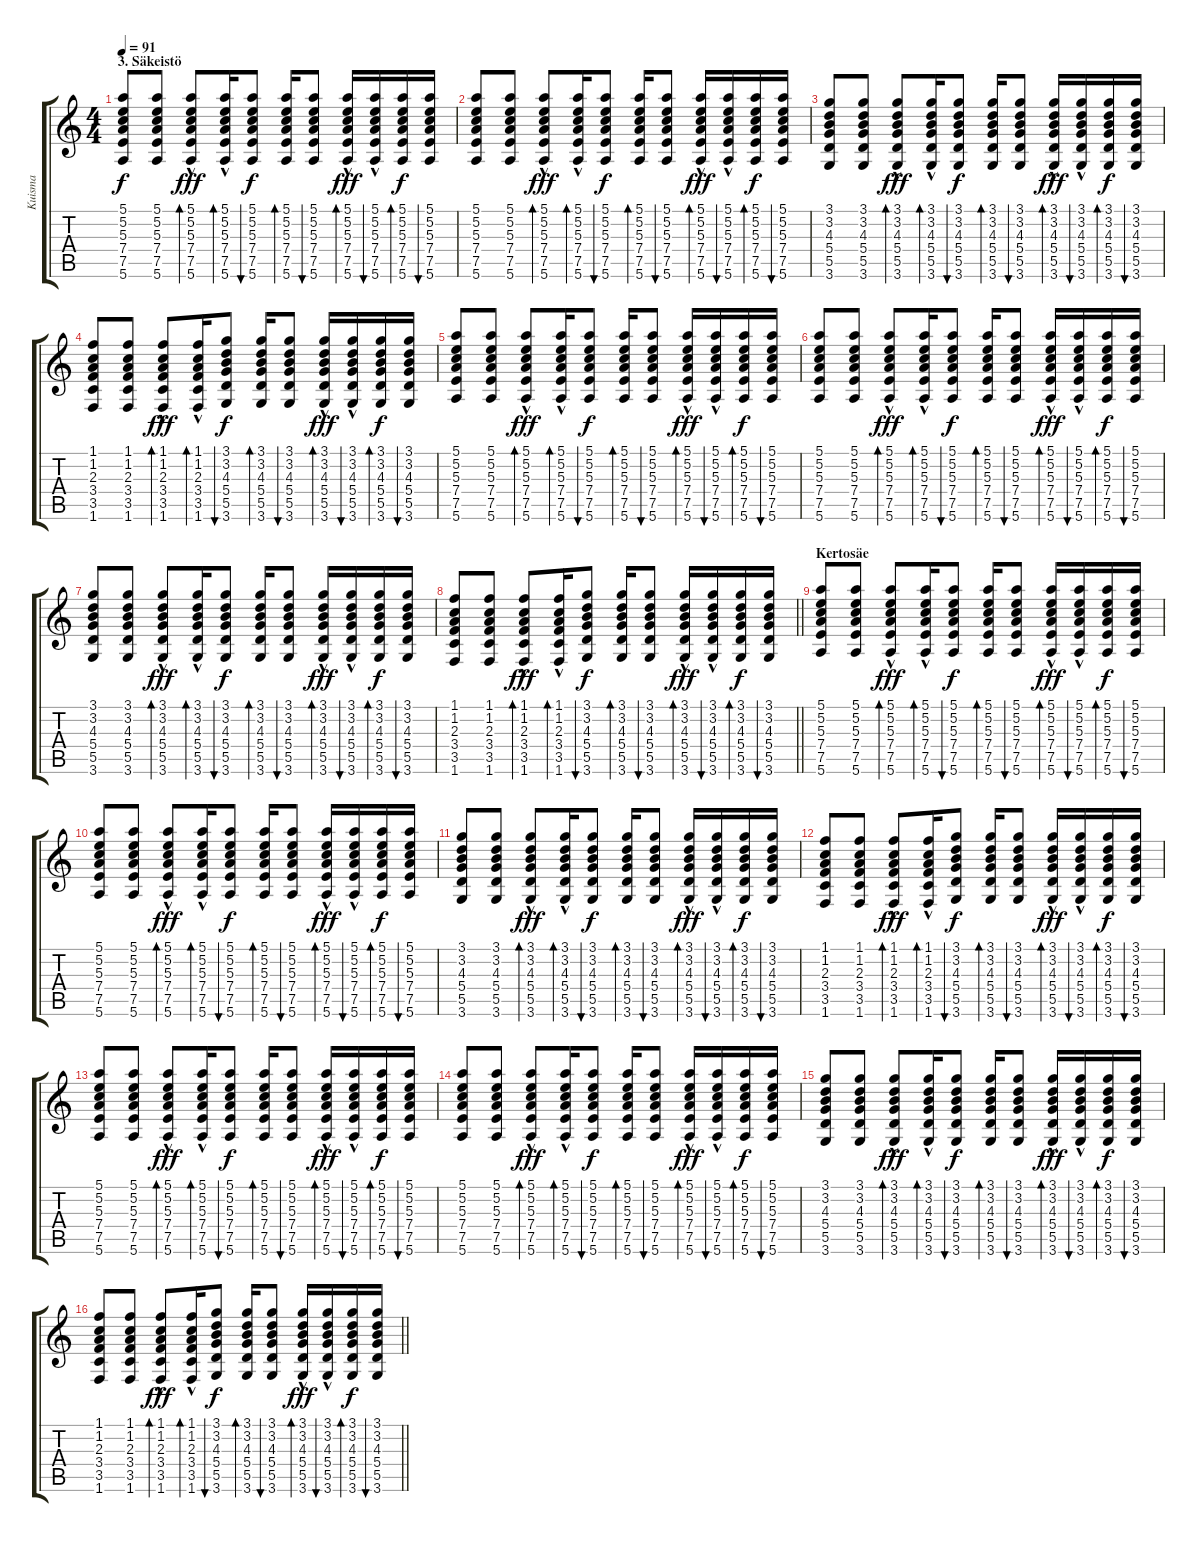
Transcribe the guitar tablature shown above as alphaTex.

\track ("Kuisma" "Kuisma") {instrument acousticguitarsteel}
\staff {score tabs}
\tuning (E4 B3 G3 D3 A2 E2) {hide}
\ts (4 4)
\section ("" "3. Säkeistö")
\tempo 91
\clef g2
\ks c
(5.1 5.2 5.3 7.4 7.5 5.6).8{dy f} (5.1 5.2 5.3 7.4 7.5 5.6).8 (5.1{hac} 5.2{hac} 5.3{hac} 7.4{hac} 7.5{hac} 5.6{hac}).8{bd 30 dy fff} (5.1{hac} 5.2{hac} 5.3{hac} 7.4{hac} 7.5{hac} 5.6{hac}).16{bd 30} (5.1 5.2 5.3 7.4 7.5 5.6).8{bu 30 dy f} (5.1 5.2 5.3 7.4 7.5 5.6).16{bd 30} (5.1 5.2 5.3 7.4 7.5 5.6).8{bu 30} (5.1{hac} 5.2{hac} 5.3{hac} 7.4{hac} 7.5{hac} 5.6{hac}).16{bd 30 dy fff} (5.1{hac} 5.2{hac} 5.3{hac} 7.4{hac} 7.5{hac} 5.6{hac}).16{bu 30} (5.1 5.2 5.3 7.4 7.5 5.6).16{bd 30 dy f} (5.1 5.2 5.3 7.4 7.5 5.6).16{bu 30} |
(5.1 5.2 5.3 7.4 7.5 5.6).8 (5.1 5.2 5.3 7.4 7.5 5.6).8 (5.1{hac} 5.2{hac} 5.3{hac} 7.4{hac} 7.5{hac} 5.6{hac}).8{bd 30 dy fff} (5.1{hac} 5.2{hac} 5.3{hac} 7.4{hac} 7.5{hac} 5.6{hac}).16{bd 30} (5.1 5.2 5.3 7.4 7.5 5.6).8{bu 30 dy f} (5.1 5.2 5.3 7.4 7.5 5.6).16{bd 30} (5.1 5.2 5.3 7.4 7.5 5.6).8{bu 30} (5.1{hac} 5.2{hac} 5.3{hac} 7.4{hac} 7.5{hac} 5.6{hac}).16{bd 30 dy fff} (5.1{hac} 5.2{hac} 5.3{hac} 7.4{hac} 7.5{hac} 5.6{hac}).16{bu 30} (5.1 5.2 5.3 7.4 7.5 5.6).16{bd 30 dy f} (5.1 5.2 5.3 7.4 7.5 5.6).16{bu 30} |
(3.1 3.2 4.3 5.4 5.5 3.6).8 (3.1 3.2 4.3 5.4 5.5 3.6).8 (3.1{hac} 3.2{hac} 4.3{hac} 5.4{hac} 5.5{hac} 3.6{hac}).8{bd 30 dy fff} (3.1{hac} 3.2{hac} 4.3{hac} 5.4{hac} 5.5{hac} 3.6{hac}).16{bd 30} (3.1 3.2 4.3 5.4 5.5 3.6).8{bu 30 dy f} (3.1 3.2 4.3 5.4 5.5 3.6).16{bd 30} (3.1 3.2 4.3 5.4 5.5 3.6).8{bu 30} (3.1{hac} 3.2{hac} 4.3{hac} 5.4{hac} 5.5{hac} 3.6{hac}).16{bd 30 dy fff} (3.1{hac} 3.2{hac} 4.3{hac} 5.4{hac} 5.5{hac} 3.6{hac}).16{bu 30} (3.1 3.2 4.3 5.4 5.5 3.6).16{bd 30 dy f} (3.1 3.2 4.3 5.4 5.5 3.6).16{bu 30} |
(1.1 1.2 2.3 3.4 3.5 1.6).8 (1.1 1.2 2.3 3.4 3.5 1.6).8 (1.1{hac} 1.2{hac} 2.3{hac} 3.4{hac} 3.5{hac} 1.6{hac}).8{bd 30 dy fff} (1.1{hac} 1.2{hac} 2.3{hac} 3.4{hac} 3.5{hac} 1.6{hac}).16{bd 30} (3.1 3.2 4.3 5.4 5.5 3.6).8{bu 30 dy f} (3.1 3.2 4.3 5.4 5.5 3.6).16{bd 30} (3.1 3.2 4.3 5.4 5.5 3.6).8{bu 30} (3.1{hac} 3.2{hac} 4.3{hac} 5.4{hac} 5.5{hac} 3.6{hac}).16{bd 30 dy fff} (3.1{hac} 3.2{hac} 4.3{hac} 5.4{hac} 5.5{hac} 3.6{hac}).16{bu 30} (3.1 3.2 4.3 5.4 5.5 3.6).16{bd 30 dy f} (3.1 3.2 4.3 5.4 5.5 3.6).16{bu 30} |
(5.1 5.2 5.3 7.4 7.5 5.6).8 (5.1 5.2 5.3 7.4 7.5 5.6).8 (5.1{hac} 5.2{hac} 5.3{hac} 7.4{hac} 7.5{hac} 5.6{hac}).8{bd 30 dy fff} (5.1{hac} 5.2{hac} 5.3{hac} 7.4{hac} 7.5{hac} 5.6{hac}).16{bd 30} (5.1 5.2 5.3 7.4 7.5 5.6).8{bu 30 dy f} (5.1 5.2 5.3 7.4 7.5 5.6).16{bd 30} (5.1 5.2 5.3 7.4 7.5 5.6).8{bu 30} (5.1{hac} 5.2{hac} 5.3{hac} 7.4{hac} 7.5{hac} 5.6{hac}).16{bd 30 dy fff} (5.1{hac} 5.2{hac} 5.3{hac} 7.4{hac} 7.5{hac} 5.6{hac}).16{bu 30} (5.1 5.2 5.3 7.4 7.5 5.6).16{bd 30 dy f} (5.1 5.2 5.3 7.4 7.5 5.6).16{bu 30} |
(5.1 5.2 5.3 7.4 7.5 5.6).8 (5.1 5.2 5.3 7.4 7.5 5.6).8 (5.1{hac} 5.2{hac} 5.3{hac} 7.4{hac} 7.5{hac} 5.6{hac}).8{bd 30 dy fff} (5.1{hac} 5.2{hac} 5.3{hac} 7.4{hac} 7.5{hac} 5.6{hac}).16{bd 30} (5.1 5.2 5.3 7.4 7.5 5.6).8{bu 30 dy f} (5.1 5.2 5.3 7.4 7.5 5.6).16{bd 30} (5.1 5.2 5.3 7.4 7.5 5.6).8{bu 30} (5.1{hac} 5.2{hac} 5.3{hac} 7.4{hac} 7.5{hac} 5.6{hac}).16{bd 30 dy fff} (5.1{hac} 5.2{hac} 5.3{hac} 7.4{hac} 7.5{hac} 5.6{hac}).16{bu 30} (5.1 5.2 5.3 7.4 7.5 5.6).16{bd 30 dy f} (5.1 5.2 5.3 7.4 7.5 5.6).16{bu 30} |
(3.1 3.2 4.3 5.4 5.5 3.6).8 (3.1 3.2 4.3 5.4 5.5 3.6).8 (3.1{hac} 3.2{hac} 4.3{hac} 5.4{hac} 5.5{hac} 3.6{hac}).8{bd 30 dy fff} (3.1{hac} 3.2{hac} 4.3{hac} 5.4{hac} 5.5{hac} 3.6{hac}).16{bd 30} (3.1 3.2 4.3 5.4 5.5 3.6).8{bu 30 dy f} (3.1 3.2 4.3 5.4 5.5 3.6).16{bd 30} (3.1 3.2 4.3 5.4 5.5 3.6).8{bu 30} (3.1{hac} 3.2{hac} 4.3{hac} 5.4{hac} 5.5{hac} 3.6{hac}).16{bd 30 dy fff} (3.1{hac} 3.2{hac} 4.3{hac} 5.4{hac} 5.5{hac} 3.6{hac}).16{bu 30} (3.1 3.2 4.3 5.4 5.5 3.6).16{bd 30 dy f} (3.1 3.2 4.3 5.4 5.5 3.6).16{bu 30} |
\barLineRight lightlight
(1.1 1.2 2.3 3.4 3.5 1.6).8 (1.1 1.2 2.3 3.4 3.5 1.6).8 (1.1{hac} 1.2{hac} 2.3{hac} 3.4{hac} 3.5{hac} 1.6{hac}).8{bd 30 dy fff} (1.1{hac} 1.2{hac} 2.3{hac} 3.4{hac} 3.5{hac} 1.6{hac}).16{bd 30} (3.1 3.2 4.3 5.4 5.5 3.6).8{bu 30 dy f} (3.1 3.2 4.3 5.4 5.5 3.6).16{bd 30} (3.1 3.2 4.3 5.4 5.5 3.6).8{bu 30} (3.1{hac} 3.2{hac} 4.3{hac} 5.4{hac} 5.5{hac} 3.6{hac}).16{bd 30 dy fff} (3.1{hac} 3.2{hac} 4.3{hac} 5.4{hac} 5.5{hac} 3.6{hac}).16{bu 30} (3.1 3.2 4.3 5.4 5.5 3.6).16{bd 30 dy f} (3.1 3.2 4.3 5.4 5.5 3.6).16{bu 30} |
\section ("" "Kertosäe")
(5.1 5.2 5.3 7.4 7.5 5.6).8 (5.1 5.2 5.3 7.4 7.5 5.6).8 (5.1{hac} 5.2{hac} 5.3{hac} 7.4{hac} 7.5{hac} 5.6{hac}).8{bd 30 dy fff} (5.1{hac} 5.2{hac} 5.3{hac} 7.4{hac} 7.5{hac} 5.6{hac}).16{bd 30} (5.1 5.2 5.3 7.4 7.5 5.6).8{bu 30 dy f} (5.1 5.2 5.3 7.4 7.5 5.6).16{bd 30} (5.1 5.2 5.3 7.4 7.5 5.6).8{bu 30} (5.1{hac} 5.2{hac} 5.3{hac} 7.4{hac} 7.5{hac} 5.6{hac}).16{bd 30 dy fff} (5.1{hac} 5.2{hac} 5.3{hac} 7.4{hac} 7.5{hac} 5.6{hac}).16{bu 30} (5.1 5.2 5.3 7.4 7.5 5.6).16{bd 30 dy f} (5.1 5.2 5.3 7.4 7.5 5.6).16{bu 30} |
(5.1 5.2 5.3 7.4 7.5 5.6).8 (5.1 5.2 5.3 7.4 7.5 5.6).8 (5.1{hac} 5.2{hac} 5.3{hac} 7.4{hac} 7.5{hac} 5.6{hac}).8{bd 30 dy fff} (5.1{hac} 5.2{hac} 5.3{hac} 7.4{hac} 7.5{hac} 5.6{hac}).16{bd 30} (5.1 5.2 5.3 7.4 7.5 5.6).8{bu 30 dy f} (5.1 5.2 5.3 7.4 7.5 5.6).16{bd 30} (5.1 5.2 5.3 7.4 7.5 5.6).8{bu 30} (5.1{hac} 5.2{hac} 5.3{hac} 7.4{hac} 7.5{hac} 5.6{hac}).16{bd 30 dy fff} (5.1{hac} 5.2{hac} 5.3{hac} 7.4{hac} 7.5{hac} 5.6{hac}).16{bu 30} (5.1 5.2 5.3 7.4 7.5 5.6).16{bd 30 dy f} (5.1 5.2 5.3 7.4 7.5 5.6).16{bu 30} |
(3.1 3.2 4.3 5.4 5.5 3.6).8 (3.1 3.2 4.3 5.4 5.5 3.6).8 (3.1{hac} 3.2{hac} 4.3{hac} 5.4{hac} 5.5{hac} 3.6{hac}).8{bd 30 dy fff} (3.1{hac} 3.2{hac} 4.3{hac} 5.4{hac} 5.5{hac} 3.6{hac}).16{bd 30} (3.1 3.2 4.3 5.4 5.5 3.6).8{bu 30 dy f} (3.1 3.2 4.3 5.4 5.5 3.6).16{bd 30} (3.1 3.2 4.3 5.4 5.5 3.6).8{bu 30} (3.1{hac} 3.2{hac} 4.3{hac} 5.4{hac} 5.5{hac} 3.6{hac}).16{bd 30 dy fff} (3.1{hac} 3.2{hac} 4.3{hac} 5.4{hac} 5.5{hac} 3.6{hac}).16{bu 30} (3.1 3.2 4.3 5.4 5.5 3.6).16{bd 30 dy f} (3.1 3.2 4.3 5.4 5.5 3.6).16{bu 30} |
(1.1 1.2 2.3 3.4 3.5 1.6).8 (1.1 1.2 2.3 3.4 3.5 1.6).8 (1.1{hac} 1.2{hac} 2.3{hac} 3.4{hac} 3.5{hac} 1.6{hac}).8{bd 30 dy fff} (1.1{hac} 1.2{hac} 2.3{hac} 3.4{hac} 3.5{hac} 1.6{hac}).16{bd 30} (3.1 3.2 4.3 5.4 5.5 3.6).8{bu 30 dy f} (3.1 3.2 4.3 5.4 5.5 3.6).16{bd 30} (3.1 3.2 4.3 5.4 5.5 3.6).8{bu 30} (3.1{hac} 3.2{hac} 4.3{hac} 5.4{hac} 5.5{hac} 3.6{hac}).16{bd 30 dy fff} (3.1{hac} 3.2{hac} 4.3{hac} 5.4{hac} 5.5{hac} 3.6{hac}).16{bu 30} (3.1 3.2 4.3 5.4 5.5 3.6).16{bd 30 dy f} (3.1 3.2 4.3 5.4 5.5 3.6).16{bu 30} |
(5.1 5.2 5.3 7.4 7.5 5.6).8 (5.1 5.2 5.3 7.4 7.5 5.6).8 (5.1{hac} 5.2{hac} 5.3{hac} 7.4{hac} 7.5{hac} 5.6{hac}).8{bd 30 dy fff} (5.1{hac} 5.2{hac} 5.3{hac} 7.4{hac} 7.5{hac} 5.6{hac}).16{bd 30} (5.1 5.2 5.3 7.4 7.5 5.6).8{bu 30 dy f} (5.1 5.2 5.3 7.4 7.5 5.6).16{bd 30} (5.1 5.2 5.3 7.4 7.5 5.6).8{bu 30} (5.1{hac} 5.2{hac} 5.3{hac} 7.4{hac} 7.5{hac} 5.6{hac}).16{bd 30 dy fff} (5.1{hac} 5.2{hac} 5.3{hac} 7.4{hac} 7.5{hac} 5.6{hac}).16{bu 30} (5.1 5.2 5.3 7.4 7.5 5.6).16{bd 30 dy f} (5.1 5.2 5.3 7.4 7.5 5.6).16{bu 30} |
(5.1 5.2 5.3 7.4 7.5 5.6).8 (5.1 5.2 5.3 7.4 7.5 5.6).8 (5.1{hac} 5.2{hac} 5.3{hac} 7.4{hac} 7.5{hac} 5.6{hac}).8{bd 30 dy fff} (5.1{hac} 5.2{hac} 5.3{hac} 7.4{hac} 7.5{hac} 5.6{hac}).16{bd 30} (5.1 5.2 5.3 7.4 7.5 5.6).8{bu 30 dy f} (5.1 5.2 5.3 7.4 7.5 5.6).16{bd 30} (5.1 5.2 5.3 7.4 7.5 5.6).8{bu 30} (5.1{hac} 5.2{hac} 5.3{hac} 7.4{hac} 7.5{hac} 5.6{hac}).16{bd 30 dy fff} (5.1{hac} 5.2{hac} 5.3{hac} 7.4{hac} 7.5{hac} 5.6{hac}).16{bu 30} (5.1 5.2 5.3 7.4 7.5 5.6).16{bd 30 dy f} (5.1 5.2 5.3 7.4 7.5 5.6).16{bu 30} |
(3.1 3.2 4.3 5.4 5.5 3.6).8 (3.1 3.2 4.3 5.4 5.5 3.6).8 (3.1{hac} 3.2{hac} 4.3{hac} 5.4{hac} 5.5{hac} 3.6{hac}).8{bd 30 dy fff} (3.1{hac} 3.2{hac} 4.3{hac} 5.4{hac} 5.5{hac} 3.6{hac}).16{bd 30} (3.1 3.2 4.3 5.4 5.5 3.6).8{bu 30 dy f} (3.1 3.2 4.3 5.4 5.5 3.6).16{bd 30} (3.1 3.2 4.3 5.4 5.5 3.6).8{bu 30} (3.1{hac} 3.2{hac} 4.3{hac} 5.4{hac} 5.5{hac} 3.6{hac}).16{bd 30 dy fff} (3.1{hac} 3.2{hac} 4.3{hac} 5.4{hac} 5.5{hac} 3.6{hac}).16{bu 30} (3.1 3.2 4.3 5.4 5.5 3.6).16{bd 30 dy f} (3.1 3.2 4.3 5.4 5.5 3.6).16{bu 30} |
\barLineRight lightlight
(1.1 1.2 2.3 3.4 3.5 1.6).8 (1.1 1.2 2.3 3.4 3.5 1.6).8 (1.1{hac} 1.2{hac} 2.3{hac} 3.4{hac} 3.5{hac} 1.6{hac}).8{bd 30 dy fff} (1.1{hac} 1.2{hac} 2.3{hac} 3.4{hac} 3.5{hac} 1.6{hac}).16{bd 30} (3.1 3.2 4.3 5.4 5.5 3.6).8{bu 30 dy f} (3.1 3.2 4.3 5.4 5.5 3.6).16{bd 30} (3.1 3.2 4.3 5.4 5.5 3.6).8{bu 30} (3.1{hac} 3.2{hac} 4.3{hac} 5.4{hac} 5.5{hac} 3.6{hac}).16{bd 30 dy fff} (3.1{hac} 3.2{hac} 4.3{hac} 5.4{hac} 5.5{hac} 3.6{hac}).16{bu 30} (3.1 3.2 4.3 5.4 5.5 3.6).16{bd 30 dy f} (3.1 3.2 4.3 5.4 5.5 3.6).16{bu 30}
